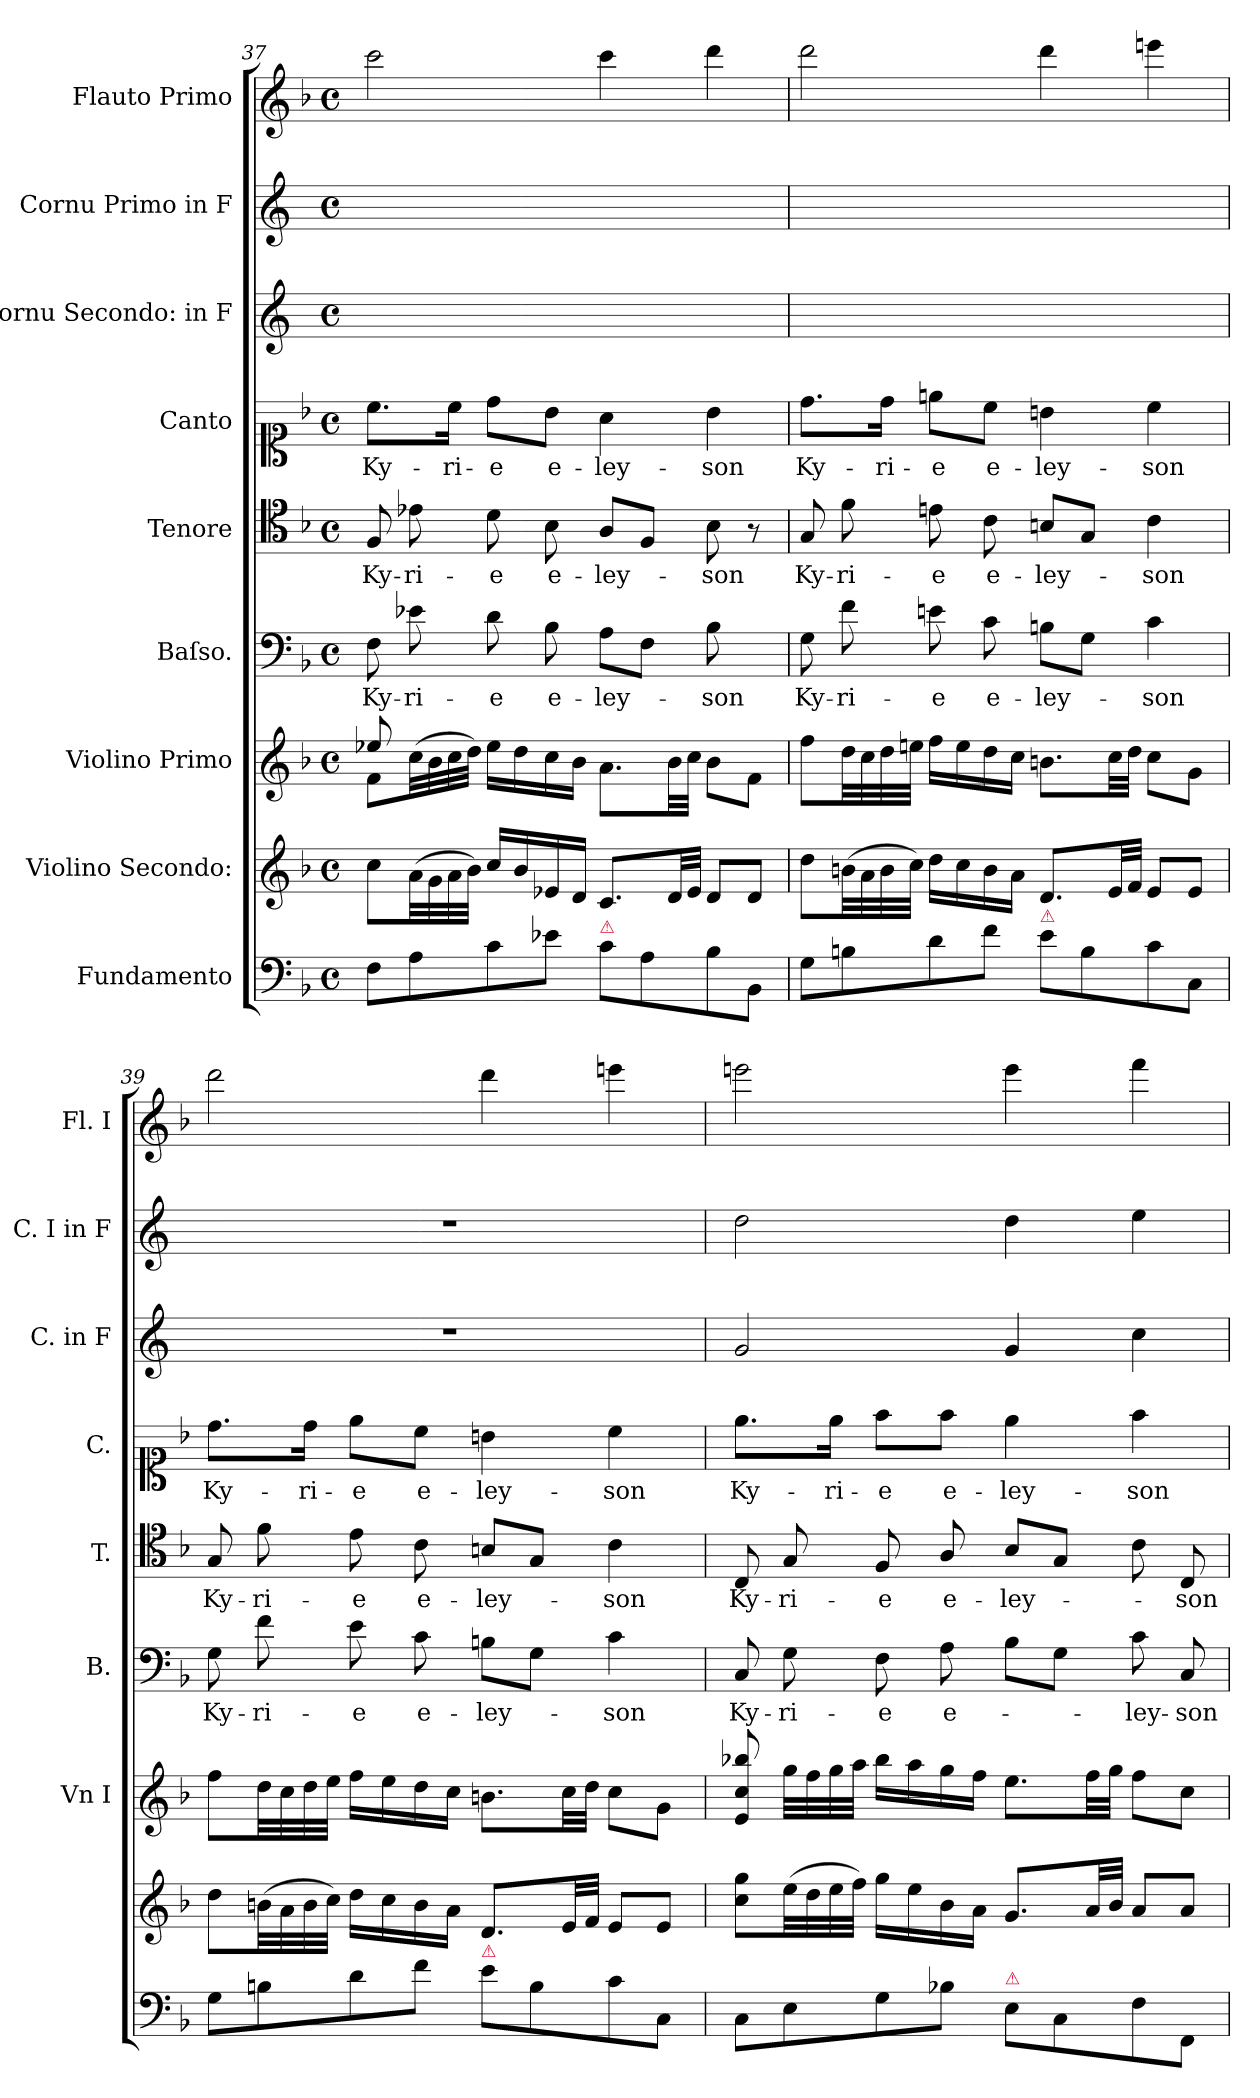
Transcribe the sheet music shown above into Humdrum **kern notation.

**kern	**kern	**kern	**kern	**text	**kern	**text	**kern	**text	**kern	**kern	**kern
*part9	*part8	*part7	*part6	*part6	*part5	*part5	*part4	*part4	*part3	*part2	*part1
*staff9	*staff8	*staff7	*staff6	*staff6	*staff5	*staff5	*staff4	*staff4	*staff3	*staff2	*staff1
*I"Fundamento	*I"Violino Secondo:	*I"Violino Primo	*I"Baſso.	*	*I"Tenore	*	*I"Canto	*	*I"Cornu Secondo: in F	*I"Cornu Primo in F	*I"Flauto Primo
*	*	*I'Vn I	*I'B.	*	*I'T.	*	*I'C.	*	*I'C. in F	*I'C. I in F	*I'Fl. I
*clefF4	*clefG2	*clefG2	*clefF4	*	*clefC4	*	*clefC1	*	*clefG2	*clefG2	*clefG2
*	*	*	*	*	*	*	*	*	*ITrd4c7	*ITrd4c7	*
*k[b-]	*k[b-]	*k[b-]	*k[b-]	*	*k[b-]	*	*k[b-]	*	*k[b-]	*k[b-]	*k[b-]
*F:	*F:	*F:	*F:	*	*F:	*	*F:	*	*F:	*F:	*F:
*M4/4	*M4/4	*M4/4	*M4/4	*	*M4/4	*	*M4/4	*	*M4/4	*M4/4	*M4/4
*met(c)	*met(c)	*met(c)	*met(c)	*	*met(c)	*	*met(c)	*	*met(c)	*met(c)	*met(c)
=37	=37	=37	=37	=37	=37	=37	=37	=37	=37	=37	=37
*	*	*^	*	*	*	*	*	*	*	*	*
!	!	!	!	!	!LO:LY:i	!	!LO:LY:i	!	!LO:LY:i	!	!	!
8F\L	8cc\L	8f\L	8ee-X/	8F\	Ky-	8F/	Ky-	8.cc\L	Ky-	1ryy	1ryy	2ccc\
!	!	!	!	!	!LO:LY:i	!	!LO:LY:i	!	!	!	!	!
8A\	(32a\LL	(32cc\LL	8ryy	8e-X\	-ri-	8e-X\	-ri-	.	.	.	.	.
.	32g\	32b-\	.	.	.	.	.	.	.	.	.	.
!	!	!	!	!	!	!	!	!	!LO:LY:i	!	!	!
.	32a\	32cc\	.	.	.	.	.	16cc\Jk	-ri-	.	.	.
.	32b-\JJJ)	32dd\JJJ)	.	.	.	.	.	.	.	.	.	.
!	!	!	!	!	!LO:LY:i	!	!LO:LY:i	!	!LO:LY:i	!	!	!
8c\	16cc/LL	16ee-\LL	4ryy	8d\	-e	8d\	-e	8dd\L	-e	.	.	.
.	16b-/	16dd\	.	.	.	.	.	.	.	.	.	.
!	!	!	!	!	!LO:LY:i	!	!LO:LY:i	!	!LO:LY:i	!	!	!
8e-X\J	16e-X/	16cc\	.	8B-\	e-	8B-\	e-	8b-\J	e-	.	.	.
.	16d/JJ	16b-\JJ	.	.	.	.	.	.	.	.	.	.
!LO:TX:a:color=crimson:t=⚠	!	!	!	!	!	!	!	!	!	!	!	!
!	!	!	!	!	!LO:LY:i	!	!LO:LY:i	!	!LO:LY:i	!	!	!
8c\L	8.c/L	8.a\L	2ryy	8A\L	-ley-	8A/L	-ley-	4a\	-ley-	.	.	4ccc\
8A\	.	.	.	8F\J	.	8F/J	.	.	.	.	.	.
.	32d/LL	32b-\LL	.	.	.	.	.	.	.	.	.	.
.	32e-/JJJ	32cc\JJJ	.	.	.	.	.	.	.	.	.	.
!	!	!	!	!LO:N:vis=8	!LO:LY:i	!	!LO:LY:i	!	!LO:LY:i	!	!	!
8B-\	8d/L	8b-\L	.	4B-\	-son	8B-\	-son	4b-\	-son	.	.	4ddd\
8BB-/J	8d/J	8f\J	.	.	.	8r	.	.	.	.	.	.
*	*	*v	*v	*	*	*	*	*	*	*	*	*
=38	=38	=38	=38	=38	=38	=38	=38	=38	=38	=38	=38
8G\L	8dd\L	8ff\L	8G\	Ky-	8G/	Ky-	8.dd\L	Ky-	1ryy	1ryy	2ddd\
8Bn\	(32bn\LL	32dd\LL	8f\	-ri-	8f\	-ri-	.	.	.	.	.
.	32a\	32cc\	.	.	.	.	.	.	.	.	.
.	32b\	32dd\	.	.	.	.	16dd\Jk	-ri-	.	.	.
.	32cc\JJJ)	32een\JJJ	.	.	.	.	.	.	.	.	.
8d\	16dd\LL	16ff\LL	8en\	-e	8en\	-e	8een\L	-e	.	.	.
.	16cc\	16ee\	.	.	.	.	.	.	.	.	.
8f\J	16b\	16dd\	8c\	e-	8c\	e-	8cc\J	e-	.	.	.
.	16a\JJ	16cc\JJ	.	.	.	.	.	.	.	.	.
!LO:TX:a:color=crimson:t=⚠	!	!	!	!	!	!	!	!	!	!	!
8e\L	8.d/L	8.bn\L	8Bn\L	-ley-	8Bn/L	-ley-	4bn\	-ley-	.	.	4ddd\
8B\	.	.	8G\J	.	8G/J	.	.	.	.	.	.
.	32e/LL	32cc\LL	.	.	.	.	.	.	.	.	.
.	32f/JJJ	32dd\JJJ	.	.	.	.	.	.	.	.	.
8c\	8e/L	8cc\L	4c\	-son	4c\	-son	4cc\	-son	.	.	4eeen\
8C/J	8e/J	8g\J	.	.	.	.	.	.	.	.	.
=39	=39	=39	=39	=39	=39	=39	=39	=39	=39	=39	=39
!	!	!	!	!LO:LY:i	!	!LO:LY:i	!	!LO:LY:i	!	!	!
8G\L	8dd\L	8ff\L	8G\	Ky-	8G/	Ky-	8.dd\L	Ky-	1r	1r	2ddd\
!	!	!	!	!LO:LY:i	!	!LO:LY:i	!	!	!	!	!
8Bn\	(32bn\LL	32dd\LL	8f\	-ri-	8f\	-ri-	.	.	.	.	.
.	32a\	32cc\	.	.	.	.	.	.	.	.	.
!	!	!	!	!	!	!	!	!LO:LY:i	!	!	!
.	32b\	32dd\	.	.	.	.	16dd\Jk	-ri-	.	.	.
.	32cc\JJJ)	32ee\JJJ	.	.	.	.	.	.	.	.	.
!	!	!	!	!LO:LY:i	!	!LO:LY:i	!	!LO:LY:i	!	!	!
8d\	16dd\LL	16ff\LL	8e\	-e	8e\	-e	8ee\L	-e	.	.	.
.	16cc\	16ee\	.	.	.	.	.	.	.	.	.
!	!	!	!	!LO:LY:i	!	!LO:LY:i	!	!LO:LY:i	!	!	!
8f\J	16b\	16dd\	8c\	e-	8c\	e-	8cc\J	e-	.	.	.
.	16a\JJ	16cc\JJ	.	.	.	.	.	.	.	.	.
!LO:TX:a:color=crimson:t=⚠	!	!	!	!	!	!	!	!	!	!	!
!	!	!	!	!LO:LY:i	!	!LO:LY:i	!	!LO:LY:i	!	!	!
8e\L	8.d/L	8.bn\L	8Bn\L	-ley-	8Bn/L	-ley-	4bn\	-ley-	.	.	4ddd\
8B\	.	.	8G\J	.	8G/J	.	.	.	.	.	.
.	32e/LL	32cc\LL	.	.	.	.	.	.	.	.	.
.	32f/JJJ	32dd\JJJ	.	.	.	.	.	.	.	.	.
!	!	!	!	!LO:LY:i	!	!LO:LY:i	!	!LO:LY:i	!	!	!
8c\	8e/L	8cc\L	4c\	-son	4c\	-son	4cc\	-son	.	.	4eeen\
8C/J	8e/J	8g\J	.	.	.	.	.	.	.	.	.
=40	=40	=40	=40	=40	=40	=40	=40	=40	=40	=40	=40
8C\L	8cc\ 8gg\L	8e/ 8cc/ 8bb-X/	8C/	Ky-	8C/	Ky-	8.ee\L	Ky-	2c/	2g\	2eeen\
8E\	(32ee\LL	32gg\LLL	8G\	-ri-	8G/	-ri-	.	.	.	.	.
.	32dd\	32ff\	.	.	.	.	.	.	.	.	.
.	32ee\	32gg\	.	.	.	.	16ee\Jk	-ri-	.	.	.
.	32ff\JJJ)	32aa\JJJ	.	.	.	.	.	.	.	.	.
8G\	16gg\LL	16bb-\LL	8F\	-e	8F/	-e	8ff\L	-e	.	.	.
.	16ee\	16aa\	.	.	.	.	.	.	.	.	.
8B-X\J	16b-\	16gg\	8A\	e-	8A/	e-	8ff\J	e-	.	.	.
.	16a\JJ	16ff\JJ	.	.	.	.	.	.	.	.	.
!LO:TX:a:color=crimson:t=⚠	!	!	!	!	!	!	!	!	!	!	!
8E\L	8.g/L	8.ee\L	8B-\L	.	8B-/L	-ley-	4ee\	-ley-	4c/	4g\	4eee\
8C\	.	.	8G\J	.	8G/J	.	.	.	.	.	.
.	32a/LL	32ff\LL	.	.	.	.	.	.	.	.	.
.	32b-/JJJ	32gg\JJJ	.	.	.	.	.	.	.	.	.
8F\	8a/L	8ff\L	8c\	-ley-	8c\	.	4ff\	-son	4f\	4a\	4fff\
8FF/J	8a/J	8cc\J	8C/	-son	8C/	-son	.	.	.	.	.
=	=	=	=	=	=	=	=	=	=	=	=
*-	*-	*-	*-	*-	*-	*-	*-	*-	*-	*-	*-
